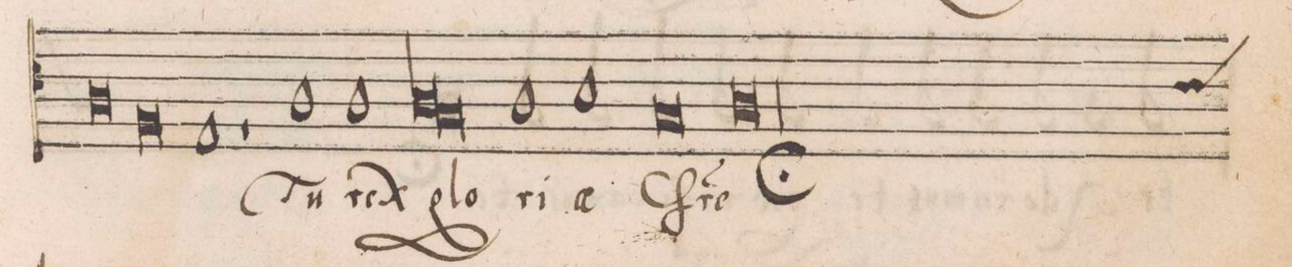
**kern	**text
*I"TENOR	*
*clefC4	*
*k[]	*
*met(c|)	*
*M2/1	*
0A	.
=22	=22
0F	.
=23	=23
1E	.
1r	.
=24	=24
1A	Tu
1A	rex
=25	=25
*lig	*
1A	glo-
1G	.
*Xlig	*
=26	=26
1A	-ri-
1B	-(ae)
=27	=27
0G	Chr(i-
=28	=28
*custos:c	*
0A;	-st)e
=29||	=29||
*-	*-
